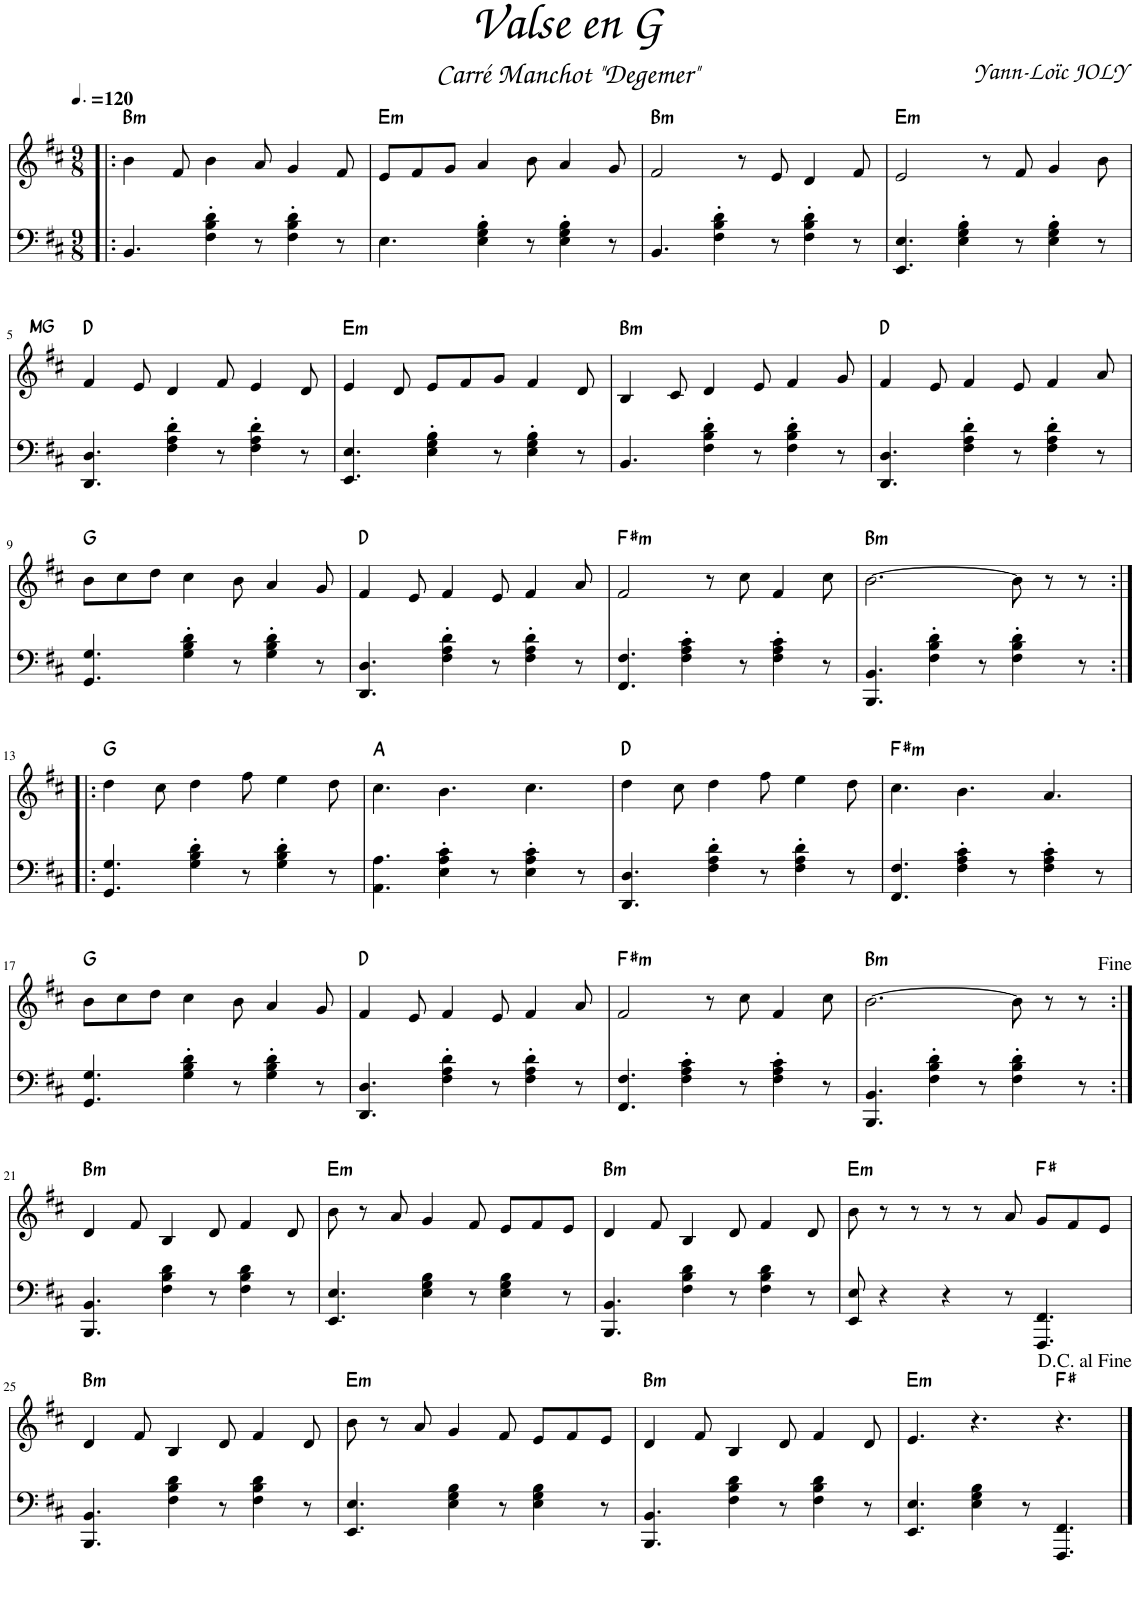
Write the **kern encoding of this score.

**kern	**kern	**harte
*part2	*part1	*part1
*staff2	*staff1	*
*I"Main gauche	*I"Thème	*
*clefF4	*clefG2	*
*k[f#c#]	*k[f#c#]	*
*M9/8	*M9/8	*
*MM180	*MM180	*
=1!|:	=1!|:	=1!|:
!	!LO:TX:b:t=MG	!LO:H:kt=m
4.BB/	4b\	B:min
.	8f#/	.
4F#\' 4B\' 4d\'	4b\	.
8r	8a/	.
4F#\' 4B\' 4d\'	4g/	.
8r	8f#/	.
=2	=2	=2
!	!	!LO:H:kt=m
4.E\	8e/L	E:min
.	8f#/	.
.	8g/J	.
4E\' 4G\' 4B\'	4a/	.
8r	8b\	.
4E\' 4G\' 4B\'	4a/	.
8r	8g/	.
=3	=3	=3
!	!	!LO:H:kt=m
4.BB/	2f#/	B:min
4F#\' 4B\' 4d\'	.	.
.	8r	.
8r	8e/	.
4F#\' 4B\' 4d\'	4d/	.
8r	8f#/	.
=4	=4	=4
!	!	!LO:H:kt=m
4.EE/ 4.E/	2e/	E:min
4E\' 4G\' 4B\'	.	.
.	8r	.
8r	8f#/	.
4E\' 4G\' 4B\'	4g/	.
8r	8b\	.
!!LO:LB:g=z
=5	=5	=5
4.DD/ 4.D/	4f#/	D:maj
.	8e/	.
4F#\' 4A\' 4d\'	4d/	.
8r	8f#/	.
4F#\' 4A\' 4d\'	4e/	.
8r	8d/	.
=6	=6	=6
!	!	!LO:H:kt=m
4.EE/ 4.E/	4e/	E:min
.	8d/	.
4E\' 4G\' 4B\'	8e/L	.
.	8f#/	.
8r	8g/J	.
4E\' 4G\' 4B\'	4f#/	.
8r	8d/	.
=7	=7	=7
!	!	!LO:H:kt=m
4.BB/	4B/	B:min
.	8c#/	.
4F#\' 4B\' 4d\'	4d/	.
8r	8e/	.
4F#\' 4B\' 4d\'	4f#/	.
8r	8g/	.
=8	=8	=8
4.DD/ 4.D/	4f#/	D:maj
.	8e/	.
4F#\' 4A\' 4d\'	4f#/	.
8r	8e/	.
4F#\' 4A\' 4d\'	4f#/	.
8r	8a/	.
!!LO:LB:g=z
=9	=9	=9
4.GG/ 4.G/	8b\L	G:maj
.	8cc#\	.
.	8dd\J	.
4G\' 4B\' 4d\'	4cc#\	.
8r	8b\	.
4G\' 4B\' 4d\'	4a/	.
8r	8g/	.
=10	=10	=10
4.DD/ 4.D/	4f#/	D:maj
.	8e/	.
4F#\' 4A\' 4d\'	4f#/	.
8r	8e/	.
4F#\' 4A\' 4d\'	4f#/	.
8r	8a/	.
=11	=11	=11
!	!	!LO:H:kt=m
4.FF#/ 4.F#/	2f#/	F#:min
4F#\' 4A\' 4c#\'	.	.
.	8r	.
8r	8cc#\	.
4F#\' 4A\' 4c#\'	4f#/	.
8r	8cc#\	.
=12	=12	=12
!	!	!LO:H:kt=m
4.BBB/ 4.BB/	[2.b\	B:min
4F#\' 4B\' 4d\'	.	.
8r	.	.
4F#\' 4B\' 4d\'	8b\]	.
.	8r	.
8r	8r	.
!!LO:LB:g=z
=13:|!|:	=13:|!|:	=13:|!|:
4.GG/ 4.G/	4dd\	G:maj
.	8cc#\	.
4G\' 4B\' 4d\'	4dd\	.
8r	8ff#\	.
4G\' 4B\' 4d\'	4ee\	.
8r	8dd\	.
=14	=14	=14
4.AA\ 4.A\	4.cc#\	A:maj
4E\' 4A\' 4c#\'	4.b\	.
8r	.	.
4E\' 4A\' 4c#\'	4.cc#\	.
8r	.	.
=15	=15	=15
4.DD/ 4.D/	4dd\	D:maj
.	8cc#\	.
4F#\' 4A\' 4d\'	4dd\	.
8r	8ff#\	.
4F#\' 4A\' 4d\'	4ee\	.
8r	8dd\	.
=16	=16	=16
!	!	!LO:H:kt=m
4.FF#/ 4.F#/	4.cc#\	F#:min
4F#\' 4A\' 4c#\'	4.b\	.
8r	.	.
4F#\' 4A\' 4c#\'	4.a/	.
8r	.	.
!!LO:LB:g=z
=17	=17	=17
4.GG/ 4.G/	8b\L	G:maj
.	8cc#\	.
.	8dd\J	.
4G\' 4B\' 4d\'	4cc#\	.
8r	8b\	.
4G\' 4B\' 4d\'	4a/	.
8r	8g/	.
=18	=18	=18
4.DD/ 4.D/	4f#/	D:maj
.	8e/	.
4F#\' 4A\' 4d\'	4f#/	.
8r	8e/	.
4F#\' 4A\' 4d\'	4f#/	.
8r	8a/	.
=19	=19	=19
!	!	!LO:H:kt=m
4.FF#/ 4.F#/	2f#/	F#:min
4F#\' 4A\' 4c#\'	.	.
.	8r	.
8r	8cc#\	.
4F#\' 4A\' 4c#\'	4f#/	.
8r	8cc#\	.
=20	=20	=20
!	!	!LO:H:kt=m
4.BBB/ 4.BB/	[2.b\	B:min
4F#\' 4B\' 4d\'	.	.
8r	.	.
4F#\' 4B\' 4d\'	8b\]	.
.	8r	.
8r	8r	.
!!LO:LB:g=z
=21:|!	=21:|!	=21:|!
!	!	!LO:H:kt=m
4.BBB/ 4.BB/	4d/	B:min
.	8f#/	.
4F#\ 4B\ 4d\	4B/	.
8r	8d/	.
4F#\ 4B\ 4d\	4f#/	.
8r	8d/	.
=22	=22	=22
!	!	!LO:H:kt=m
4.EE/ 4.E/	8b\	E:min
.	8r	.
.	8a/	.
4E\ 4G\ 4B\	4g/	.
8r	8f#/	.
4E\ 4G\ 4B\	8e/L	.
.	8f#/	.
8r	8e/J	.
=23	=23	=23
!	!	!LO:H:kt=m
4.BBB/ 4.BB/	4d/	B:min
.	8f#/	.
4F#\ 4B\ 4d\	4B/	.
8r	8d/	.
4F#\ 4B\ 4d\	4f#/	.
8r	8d/	.
=24	=24	=24
!	!	!LO:H:kt=m
8EE/ 8E/	8b\	E:min
4r	8r	.
.	8r	.
4r	8r	.
.	8r	.
8r	8a/	.
4.FFF#/ 4.FF#/	8g/L	F#:maj
.	8f#/	.
.	8e/J	.
!!LO:LB:g=z
=25	=25	=25
!	!	!LO:H:kt=m
4.BBB/ 4.BB/	4d/	B:min
.	8f#/	.
4F#\ 4B\ 4d\	4B/	.
8r	8d/	.
4F#\ 4B\ 4d\	4f#/	.
8r	8d/	.
=26	=26	=26
!	!	!LO:H:kt=m
4.EE/ 4.E/	8b\	E:min
.	8r	.
.	8a/	.
4E\ 4G\ 4B\	4g/	.
8r	8f#/	.
4E\ 4G\ 4B\	8e/L	.
.	8f#/	.
8r	8e/J	.
=27	=27	=27
!	!	!LO:H:kt=m
4.BBB/ 4.BB/	4d/	B:min
.	8f#/	.
4F#\ 4B\ 4d\	4B/	.
8r	8d/	.
4F#\ 4B\ 4d\	4f#/	.
8r	8d/	.
=28	=28	=28
!	!	!LO:H:kt=m
4.EE/ 4.E/	4.e/	E:min
4E\ 4G\ 4B\	4.r	.
8r	.	.
4.FFF#/ 4.FF#/	4.r	F#:maj
==	==	==
*-	*-	*-
